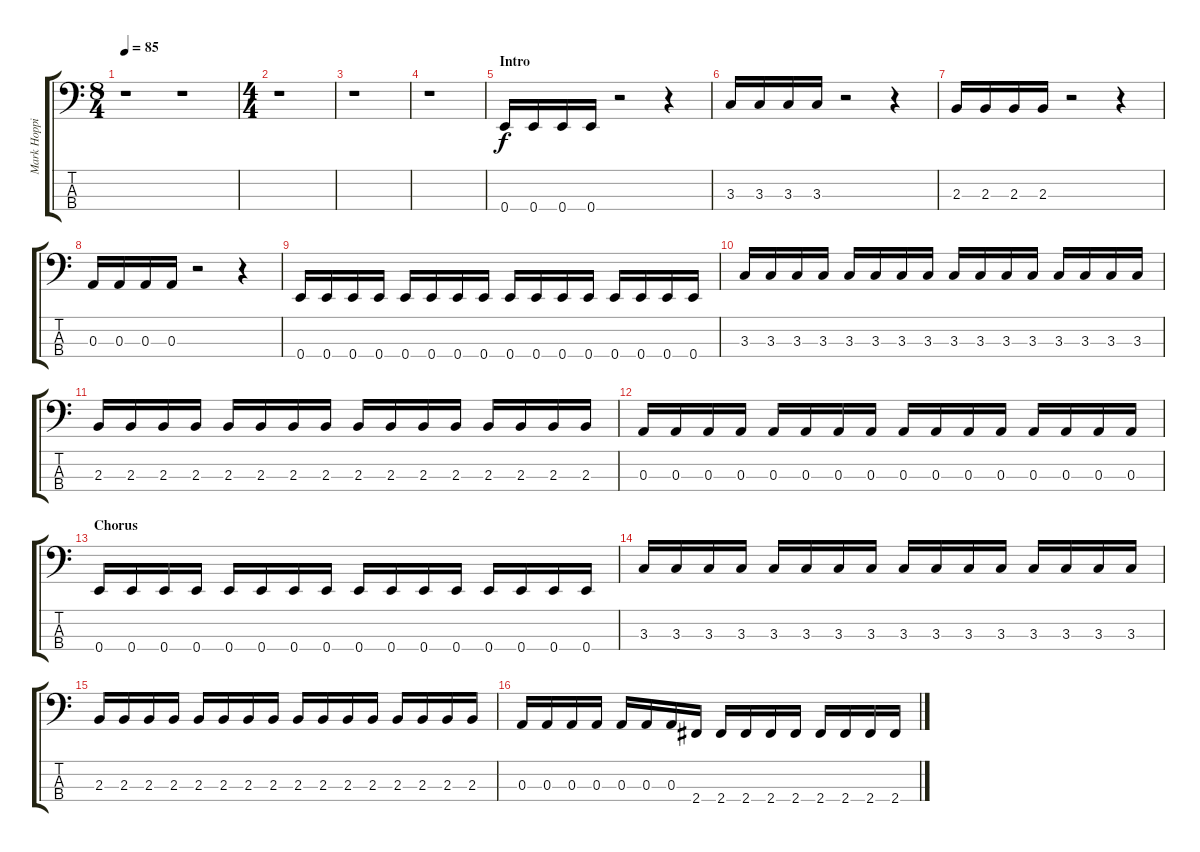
\track ("Mark Hoppis" "Mark Hoppi") {instrument electricbasspick}
\staff {score tabs}
\tuning (G2 D2 A1 E1) {hide}
\ts (8 4)
\tempo 85
\clef f4
\ks c
r.1{dy f} r.1 |
\ts (4 4)
r.1 |
r.1 |
r.1 |
\section ("" "Intro")
0.4.16 0.4.16 0.4.16 0.4.16 r.2 r.4 |
3.3.16 3.3.16 3.3.16 3.3.16 r.2 r.4 |
2.3.16 2.3.16 2.3.16 2.3.16 r.2 r.4 |
0.3.16 0.3.16 0.3.16 0.3.16 r.2 r.4 |
0.4.16 0.4.16 0.4.16 0.4.16 0.4.16 0.4.16 0.4.16 0.4.16 0.4.16 0.4.16 0.4.16 0.4.16 0.4.16 0.4.16 0.4.16 0.4.16 |
3.3.16 3.3.16 3.3.16 3.3.16 3.3.16 3.3.16 3.3.16 3.3.16 3.3.16 3.3.16 3.3.16 3.3.16 3.3.16 3.3.16 3.3.16 3.3.16 |
2.3.16 2.3.16 2.3.16 2.3.16 2.3.16 2.3.16 2.3.16 2.3.16 2.3.16 2.3.16 2.3.16 2.3.16 2.3.16 2.3.16 2.3.16 2.3.16 |
0.3.16 0.3.16 0.3.16 0.3.16 0.3.16 0.3.16 0.3.16 0.3.16 0.3.16 0.3.16 0.3.16 0.3.16 0.3.16 0.3.16 0.3.16 0.3.16 |
\section ("" "Chorus")
0.4.16 0.4.16 0.4.16 0.4.16 0.4.16 0.4.16 0.4.16 0.4.16 0.4.16 0.4.16 0.4.16 0.4.16 0.4.16 0.4.16 0.4.16 0.4.16 |
3.3.16 3.3.16 3.3.16 3.3.16 3.3.16 3.3.16 3.3.16 3.3.16 3.3.16 3.3.16 3.3.16 3.3.16 3.3.16 3.3.16 3.3.16 3.3.16 |
2.3.16 2.3.16 2.3.16 2.3.16 2.3.16 2.3.16 2.3.16 2.3.16 2.3.16 2.3.16 2.3.16 2.3.16 2.3.16 2.3.16 2.3.16 2.3.16 |
0.3.16 0.3.16 0.3.16 0.3.16 0.3.16 0.3.16 0.3.16 2.4.16 2.4.16 2.4.16 2.4.16 2.4.16 2.4.16 2.4.16 2.4.16 2.4.16
